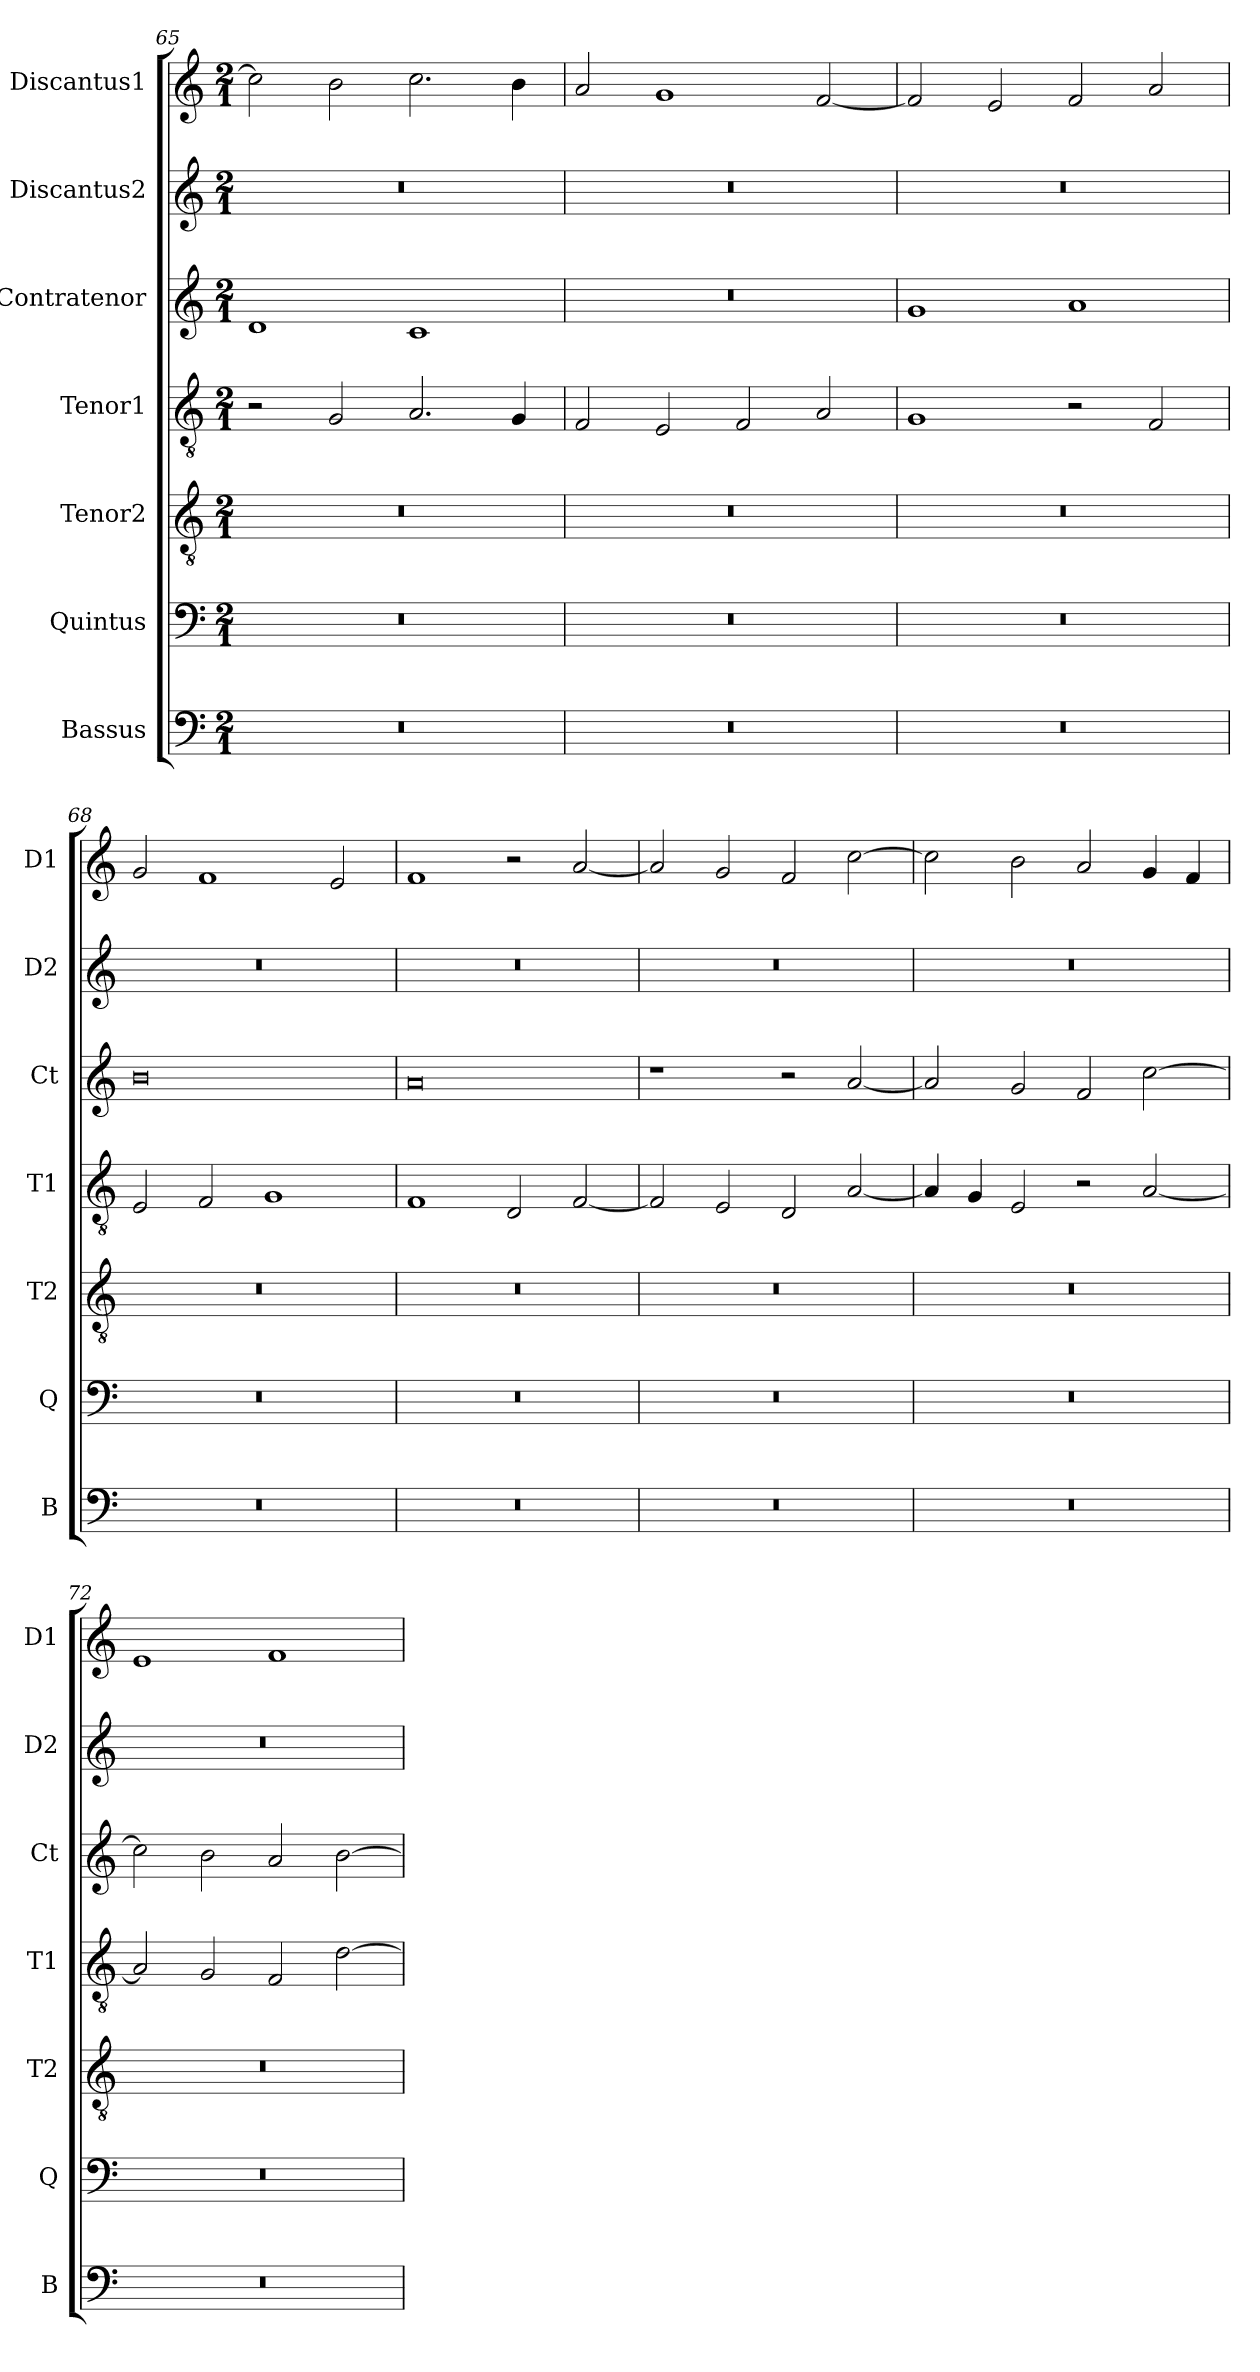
**kern	**kern	**kern	**kern	**kern	**kern	**kern
*part7	*part6	*part5	*part4	*part3	*part2	*part1
*staff7	*staff6	*staff5	*staff4	*staff3	*staff2	*staff1
*I"Bassus	*I"Quintus	*I"Tenor2	*I"Tenor1	*I"Contratenor	*I"Discantus2	*I"Discantus1
*I'B	*I'Q	*I'T2	*I'T1	*I'Ct	*I'D2	*I'D1
*clefF4	*clefF4	*clefGv2	*clefGv2	*clefG2	*clefG2	*clefG2
*k[]	*k[]	*k[]	*k[]	*k[]	*k[]	*k[]
*M2/1	*M2/1	*M2/1	*M2/1	*M2/1	*M2/1	*M2/1
=65	=65	=65	=65	=65	=65	=65
0r	0r	0r	2r	1d/	0r	2cc\]
.	.	.	2G/	.	.	2b\
.	.	.	2.A/	1c/	.	2.cc\
.	.	.	4G/	.	.	4b\
=66	=66	=66	=66	=66	=66	=66
0r	0r	0r	2F/	0r	0r	2a/
.	.	.	2E/	.	.	1g/
.	.	.	2F/	.	.	.
.	.	.	2A/	.	.	[2f/
=67	=67	=67	=67	=67	=67	=67
0r	0r	0r	1G/	1g/	0r	2f/]
.	.	.	.	.	.	2e/
.	.	.	2r	1a/	.	2f/
.	.	.	2F/	.	.	2a/
=68	=68	=68	=68	=68	=68	=68
0r	0r	0r	2E/	0b\	0r	2g/
.	.	.	2F/	.	.	1f/
.	.	.	1G/	.	.	.
.	.	.	.	.	.	2e/
=69	=69	=69	=69	=69	=69	=69
0r	0r	0r	1F/	0a/	0r	1f/
.	.	.	2D/	.	.	2r
.	.	.	[2F/	.	.	[2a/
=70	=70	=70	=70	=70	=70	=70
0r	0r	0r	2F/]	1r	0r	2a/]
.	.	.	2E/	.	.	2g/
.	.	.	2D/	2r	.	2f/
.	.	.	[2A/	[2a/	.	[2cc\
=71	=71	=71	=71	=71	=71	=71
0r	0r	0r	4A/]	2a/]	0r	2cc\]
.	.	.	4G/	.	.	.
.	.	.	2E/	2g/	.	2b\
.	.	.	2r	2f/	.	2a/
.	.	.	[2A/	[2cc\	.	4g/
.	.	.	.	.	.	4f/
=72	=72	=72	=72	=72	=72	=72
0r	0r	0r	2A/]	2cc\]	0r	1e/
.	.	.	2G/	2b\	.	.
.	.	.	2F/	2a/	.	1f/
.	.	.	[2d\	[2b\	.	.
=	=	=	=	=	=	=
*-	*-	*-	*-	*-	*-	*-
